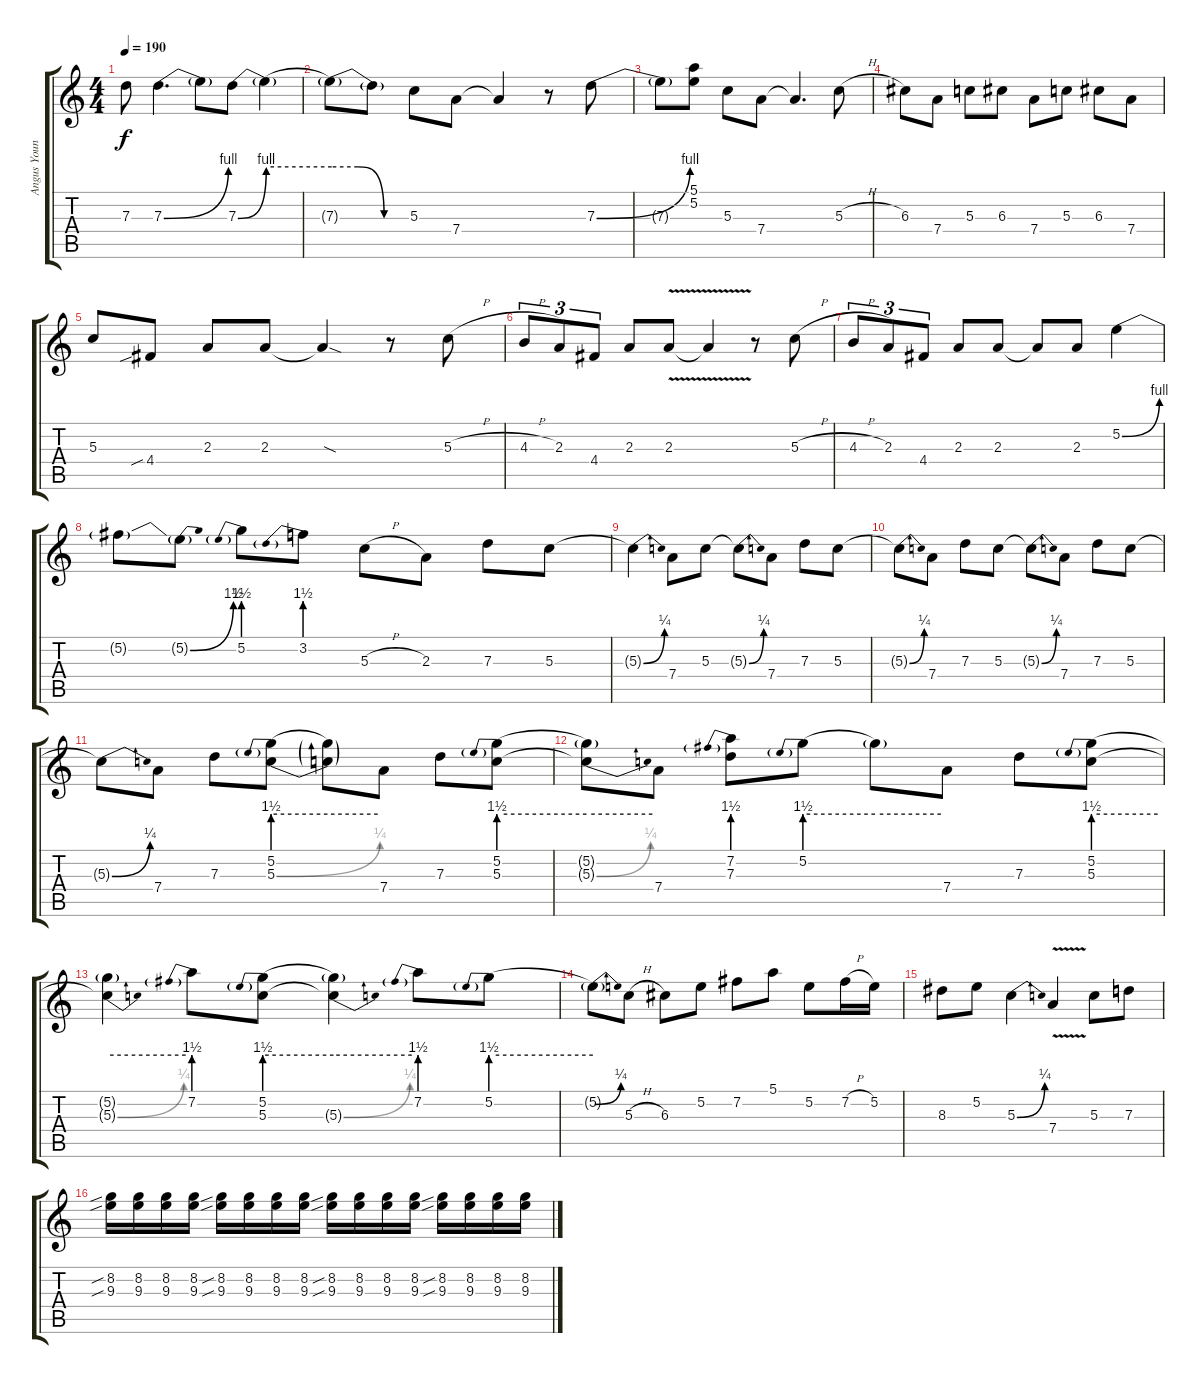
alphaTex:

\track ("Angus Young (Lead Guitar)" "Angus Youn") {instrument overdrivenguitar}
\staff {score tabs}
\tuning (E4 B3 G3 D3 A2 E2) {hide}
\ts (4 4)
\tempo 190
\clef g2
\ks c
7.3{t}.8{dy f} 7.3{be (bend 0 0 60 4)}.4{d} 7.3{t}.8 7.3{be (bend 0 0 60 4)}.8 7.3{be (hold 0 4 60 4) t}.4 |
7.3{be (custom 0 4 20 4 40 0 60 0) t}.8 7.3{t}.8 5.3.8 7.4.8 7.4{t}.4 r.8 7.3{be (bend 0 0 60 4)}.8 |
7.3{t}.8 (5.1 5.2).8 5.3.8 7.4.8 7.4{t}.4{d} 5.3{h}.8 |
6.3.8 7.4.8 5.3.8 6.3.8 7.4.8 5.3.8 6.3.8 7.4.8 |
5.3.8 4.4{sib}.8 2.3.8 2.3.8 2.3{sod t}.4 r.8 5.3{h}.8 |
4.3{h}.8{tu (3 2)} 2.3.8{tu (3 2)} 4.4.8{tu (3 2)} 2.3.8 2.3{v}.8 2.3{t}.4 r.8 5.3{h}.8 |
4.3{h}.8{tu (3 2)} 2.3.8{tu (3 2)} 4.4.8{tu (3 2)} 2.3.8 2.3.8 2.3{t}.8 2.3.8 5.2{be (bend 0 0 60 4)}.4 |
5.2{t}.8 5.2{be (bend 0 0 60 6) t}.8 5.2{be (prebend 0 6 60 6)}.8 3.2{be (prebend 0 6 60 6)}.8 5.3{h}.8 2.3.8 7.3.8 5.3.8 |
5.3{be (bend 0 0 60 1) t}.4 7.4.8 5.3.8 5.3{be (bend 0 0 60 1) t}.8 7.4.8 7.3.8 5.3.8 |
5.3{be (bend 0 0 60 1) t}.8 7.4.8 7.3.8 5.3.8 5.3{be (bend 0 0 60 1) t}.8 7.4.8 7.3.8 5.3.8 |
5.3{be (bend 0 0 60 1) t}.8 7.4.8 7.3.8 (5.2{be (prebend 0 6 60 6)} 5.3{be (bend 0 0 60 1)}).8 (5.2{be (hold 0 6 60 6) t} 5.3{t}).8 7.4.8 7.3.8 (5.2{be (prebend 0 6 60 6)} 5.3).8 |
(5.2{be (hold 0 6 60 6) t} 5.3{be (bend 0 0 60 1) t}).8 7.4.8 (7.2{be (prebend 0 6 60 6)} 7.3).8 5.2{be (prebend 0 6 60 6)}.8 5.2{be (hold 0 6 60 6) t}.8 7.4.8 7.3.8 (5.2{be (prebend 0 6 60 6)} 5.3).8 |
(5.2{be (hold 0 6 60 6) t} 5.3{be (bend 0 0 60 1) t}).4 7.2{be (prebend 0 6 60 6)}.8 (5.2{be (prebend 0 6 60 6)} 5.3).8 (5.2{be (hold 0 6 60 6) t} 5.3{be (bend 0 0 60 1) t}).4 7.2{be (prebend 0 6 60 6)}.8 5.2{be (prebend 0 6 60 6)}.8 |
5.2{be (bend 0 0 60 1) t}.8 5.3{h}.8 6.3.8 5.2.8 7.2.8 5.1.8 5.2.8 7.2{h}.16 5.2.16 |
8.3.8 5.2.8 5.3{be (bend 0 0 60 1)}.4 7.4{v}.4 5.3.8 7.3.8 |
(8.2{sib} 9.3{sib}).16 (8.2 9.3).16 (8.2 9.3).16 (8.2 9.3).16 (8.2{sib} 9.3{sib}).16 (8.2 9.3).16 (8.2 9.3).16 (8.2 9.3).16 (8.2{sib} 9.3{sib}).16 (8.2 9.3).16 (8.2 9.3).16 (8.2 9.3).16 (8.2{sib} 9.3{sib}).16 (8.2 9.3).16 (8.2 9.3).16 (8.2 9.3).16
